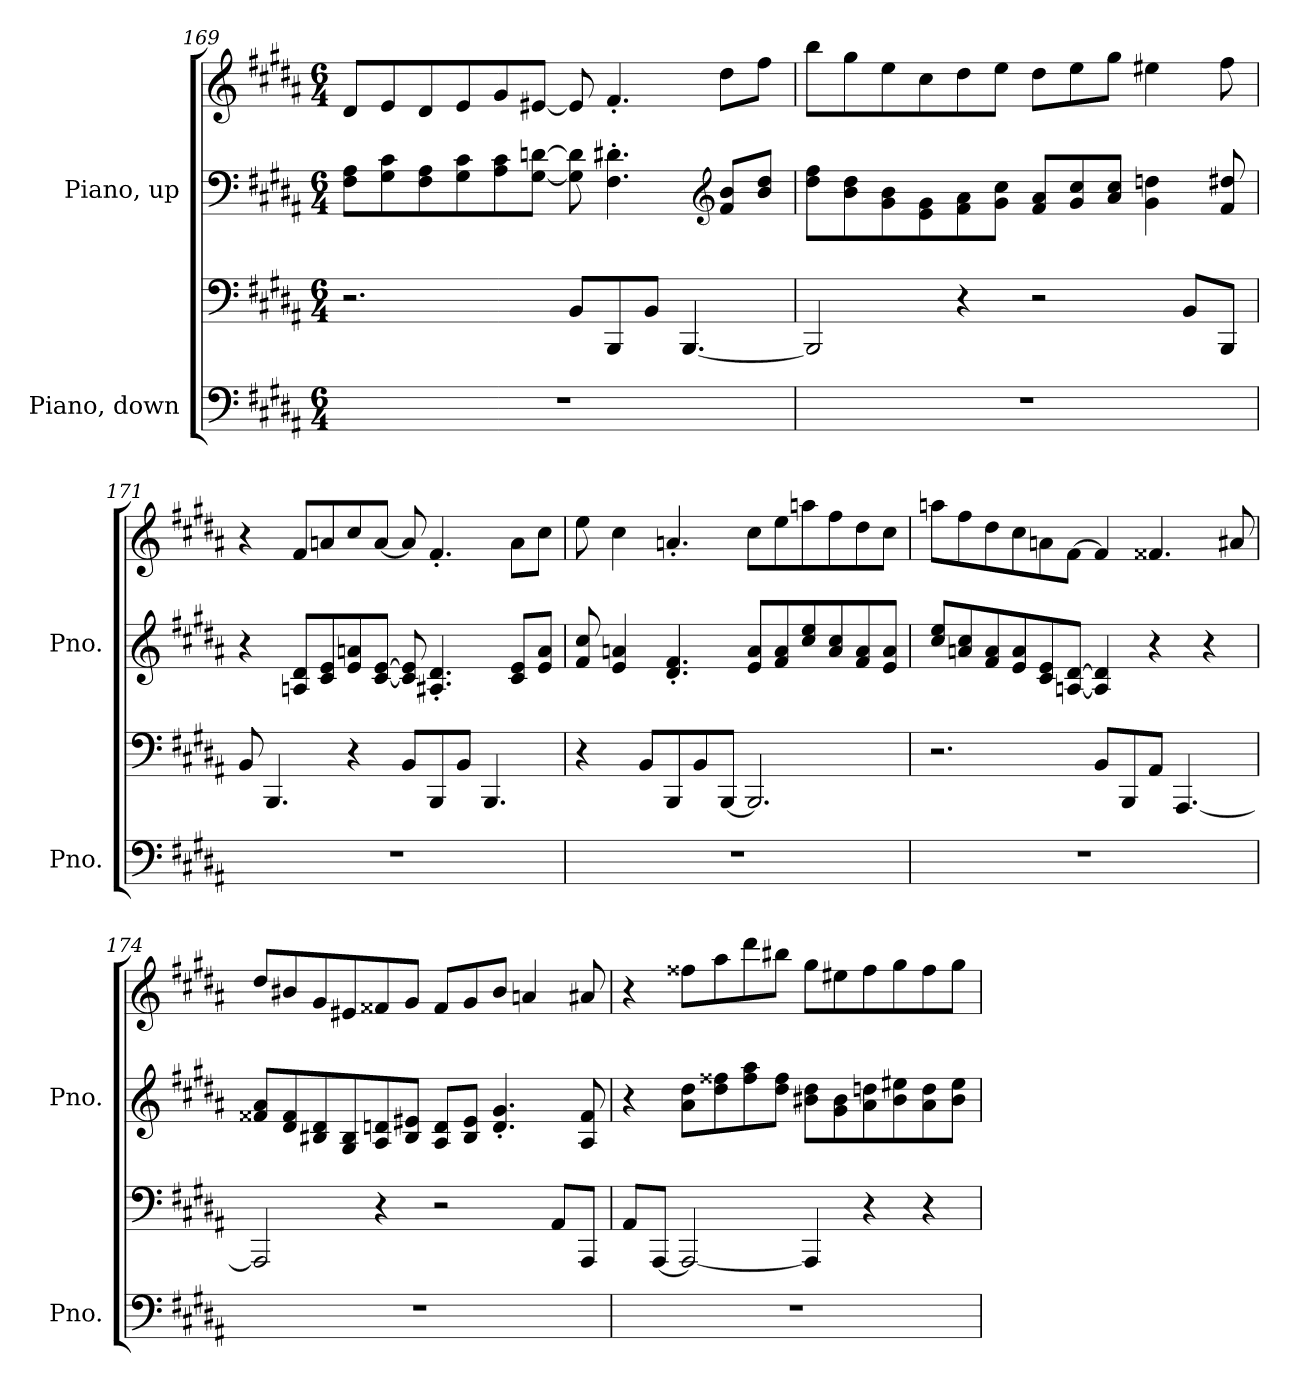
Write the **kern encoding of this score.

**kern	**kern	**kern	**kern
*part2	*part2	*part1	*part1
*staff4	*staff3	*staff2	*staff1
*I"Piano, down	*	*I"Piano, up	*
*I'Pno.	*	*I'Pno.	*
!!LO:PB:g=z
*clefF4	*clefF4	*clefF4	*clefG2
*k[f#c#g#d#a#]	*k[f#c#g#d#a#]	*k[f#c#g#d#a#]	*k[f#c#g#d#a#]
*M6/4	*M6/4	*M6/4	*M6/4
=169	=169	=169	=169
1.r	2.r	8F#\ 8A#\L	8d#/L
.	.	8G#\ 8c#\	8e/
.	.	8F#\ 8A#\	8d#/
.	.	8G#\ 8c#\	8e/
.	.	8A#\ 8c#\	8g#/
.	.	[8G#\ [8dn\J	[8e#X/J
.	8BB/L	8G#\] 8d\]	8e#/]
.	8BBB/	4.F#\' 4.d#X\'	4.f#'/
.	8BB/J	.	.
.	[4.BBB/	.	.
*	*	*clefG2	*
.	.	8f#/ 8b/L	8dd#\L
.	.	8b/ 8dd#/J	8ff#\J
=170	=170	=170	=170
1.r	2BBB/]	8dd#\ 8ff#\L	8bb\L
.	.	8b\ 8dd#\	8gg#\
.	.	8g#\ 8b\	8ee\
.	.	8e\ 8g#\	8cc#\
.	4r	8f#\ 8a#\	8dd#\
.	.	8g#\ 8cc#\J	8ee\J
.	2r	8f#/ 8a#/L	8dd#\L
.	.	8g#/ 8cc#/	8ee\
.	.	8a#/ 8cc#/J	8gg#\J
.	.	4g#\ 4ddn\	4ee#X\
.	8BB/L	.	.
.	8BBB/J	8f#/ 8dd#X/	8ff#\
!!LO:LB:g=z
=171	=171	=171	=171
1.r	8BB/	4r	4r
.	4.BBB/	.	.
.	.	8An/ 8d#/L	8f#/L
.	.	8c#/ 8e/	8an/
.	4r	8e/ 8an/	8cc#/
.	.	[8c#/ [8e/J	[8a/J
.	8BB/L	8c#/] 8e/]	8a/]
.	8BBB/	4.A#X/' 4.d#/'	4.f#'/
.	8BB/J	.	.
.	4.BBB/	.	.
.	.	8c#/ 8e/L	8a\L
.	.	8e/ 8a/J	8cc#\J
=172	=172	=172	=172
1.r	4r	8f#/ 8cc#/	8ee\
.	.	4e/ 4an/	4cc#\
.	8BB/L	.	.
.	8BBB/	4.d#/' 4.f#/'	4.an'/
.	8BB/	.	.
.	[8BBB/J	.	.
.	2.BBB/]	8e/ 8a/L	8cc#\L
.	.	8f#/ 8a/	8ee\
.	.	8cc#/ 8ee/	8aan\
.	.	8a/ 8cc#/	8ff#\
.	.	8f#/ 8a/	8dd#\
.	.	8e/ 8a/J	8cc#\J
!!LO:LB:g=z
=173	=173	=173	=173
1.r	2.r	8cc#/ 8ee/L	8aan\L
.	.	8an/ 8cc#/	8ff#\
.	.	8f#/ 8a/	8dd#\
.	.	8e/ 8a/	8cc#\
.	.	8c#/ 8e/	8an\
.	.	[8An/ [8d#/J	[8f#\J
.	8BB/L	4A/] 4d#/]	4f#/]
.	8BBB/	.	.
.	8AA#/J	4r	4.f##X/
.	[4.AAA#/	.	.
.	.	4r	.
.	.	.	8a#X/
=174	=174	=174	=174
1.r	2AAA#/]	8f##X/ 8a#/L	8dd#/L
.	.	8d#/ 8f##/	8b#X/
.	.	8B#X/ 8d#/	8g#/
.	.	8G#/ 8B#/	8e#X/
.	4r	8A#/ 8dn/	8f##X/
.	.	8B#/ 8e#X/J	8g#/J
.	2r	8A#/ 8d/L	8f##/L
.	.	8B#/ 8e#/J	8g#/
.	.	4.d/' 4.g#/'	8b#/J
.	.	.	4an/
.	8AA#/L	.	.
.	8AAA#/J	8A#/ 8f##/	8a#X/
!!LO:PB:g=z
=175	=175	=175	=175
1.r	8AA#/L	4r	4r
.	[8AAA#/J	.	.
.	2AAA#/_	8a#\ 8dd#\L	8ff##X\L
.	.	8dd#\ 8ff##X\	8aa#\
.	.	8ff##\ 8aa#\	8ddd#\
.	.	8dd#\ 8ff##\J	8bb#X\J
.	4AAA#/]	8b#X\ 8dd#\L	8gg#\L
.	.	8g#\ 8b#\	8ee#X\
.	4r	8a#\ 8ddn\	8ff##\
.	.	8b#\ 8ee#X\	8gg#\
.	4r	8a#\ 8dd\	8ff##\
.	.	8b#\ 8ee#\J	8gg#\J
=	=	=	=
*-	*-	*-	*-
